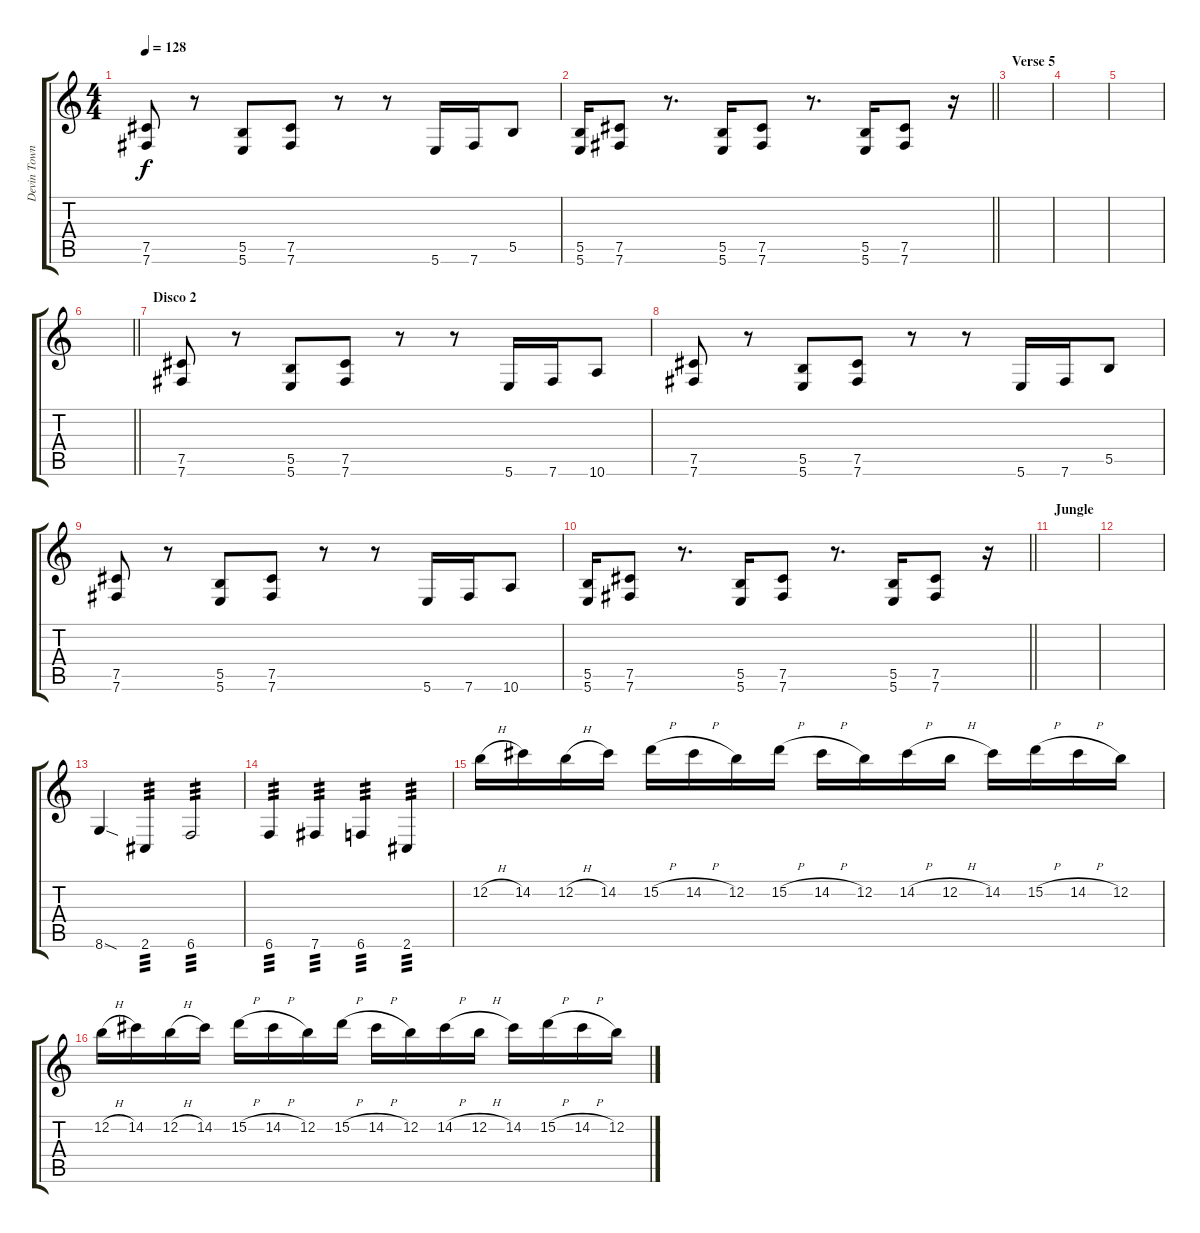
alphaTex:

\track ("Devin Townsend" "Devin Town") {instrument distortionguitar}
\staff {score tabs}
\tuning (Eb4 B3 Gb3 B2 Gb2 B1) {hide}
\ts (4 4)
\tempo 128
\clef g2
\ks c
(7.5 7.6).8{dy f} r.8 (5.5 5.6).8 (7.5 7.6).8 r.8 r.8 5.6.16 7.6.16 5.5.8 |
\barLineRight lightlight
(5.5 5.6).16 (7.5 7.6).8 r.8{d} (5.5 5.6).16 (7.5 7.6).8 r.8{d} (5.5 5.6).16 (7.5 7.6).8 r.16 |
\section ("" "Verse 5")
|
|
|
\barLineRight lightlight
|
\section ("" "Disco 2")
(7.5 7.6).8 r.8 (5.5 5.6).8 (7.5 7.6).8 r.8 r.8 5.6.16 7.6.16 10.6.8 |
(7.5 7.6).8 r.8 (5.5 5.6).8 (7.5 7.6).8 r.8 r.8 5.6.16 7.6.16 5.5.8 |
(7.5 7.6).8 r.8 (5.5 5.6).8 (7.5 7.6).8 r.8 r.8 5.6.16 7.6.16 10.6.8 |
\barLineRight lightlight
(5.5 5.6).16 (7.5 7.6).8 r.8{d} (5.5 5.6).16 (7.5 7.6).8 r.8{d} (5.5 5.6).16 (7.5 7.6).8 r.16 |
\section ("" "Jungle")
|
|
8.6{sod}.4 2.6.4{tp 3} 6.6.2{tp 3} |
6.6.4{tp 3} 7.6.4{tp 3} 6.6.4{tp 3} 2.6.4{tp 3} |
12.2{h}.16 14.2.16 12.2{h}.16 14.2.16 15.2{h}.16 14.2{h}.16 12.2.16 15.2{h}.16 14.2{h}.16 12.2.16 14.2{h}.16 12.2{h}.16 14.2.16 15.2{h}.16 14.2{h}.16 12.2.16 |
12.2{h}.16 14.2.16 12.2{h}.16 14.2.16 15.2{h}.16 14.2{h}.16 12.2.16 15.2{h}.16 14.2{h}.16 12.2.16 14.2{h}.16 12.2{h}.16 14.2.16 15.2{h}.16 14.2{h}.16 12.2.16
